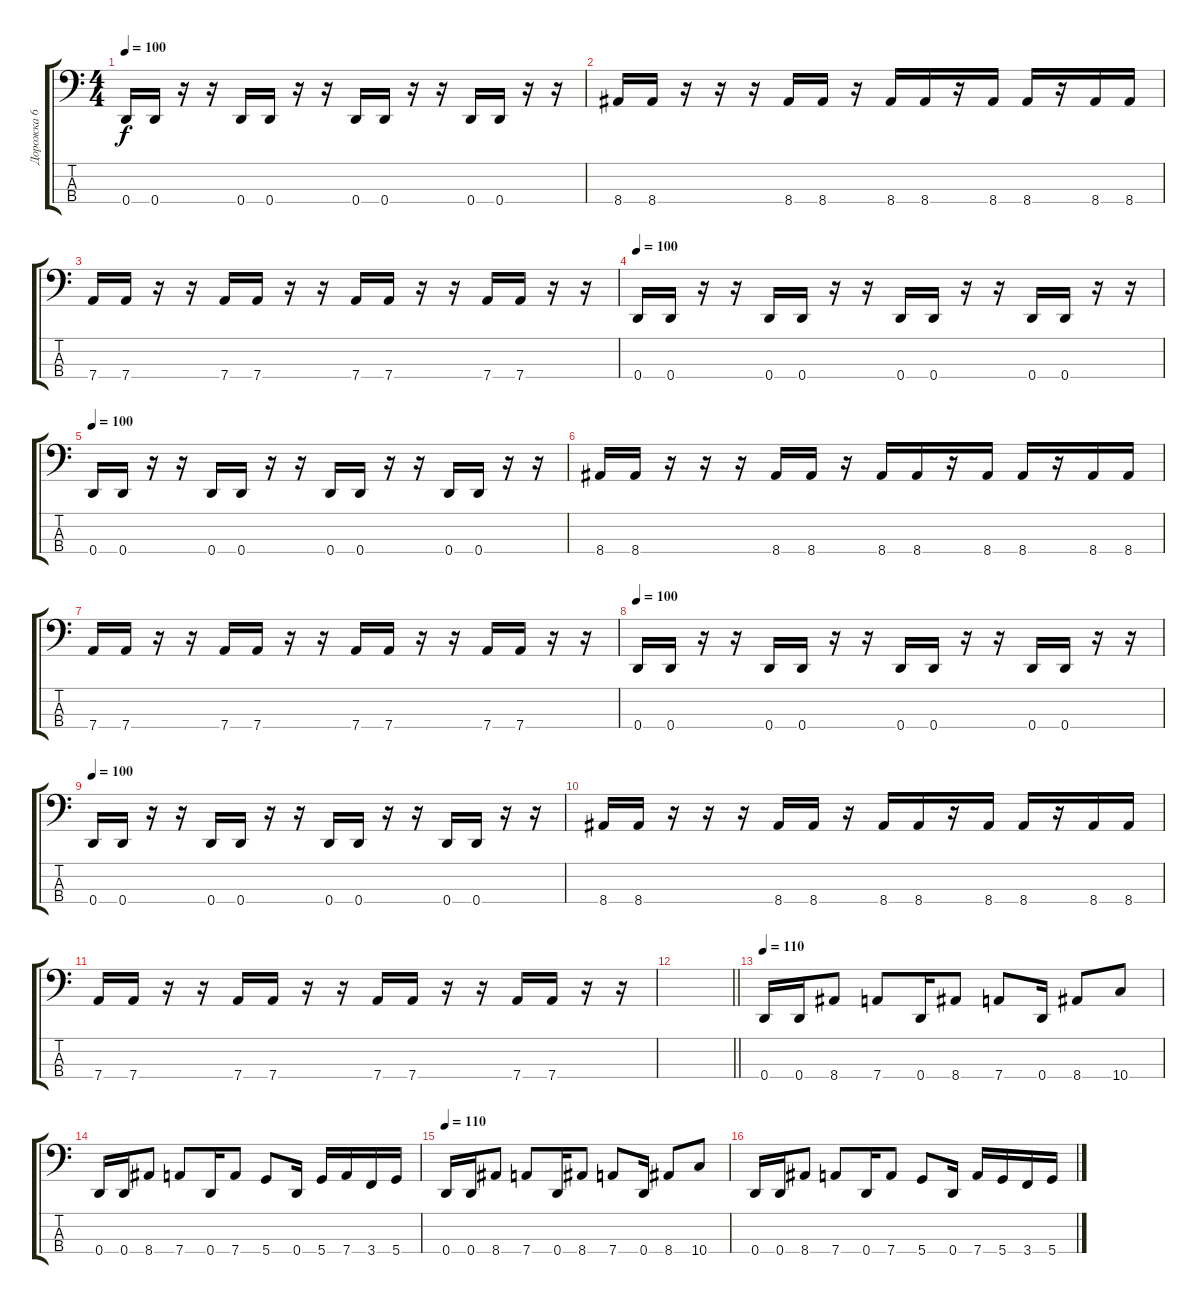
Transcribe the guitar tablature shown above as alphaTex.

\track ("Дорожка 6" "Дорожка 6") {instrument electricbassfinger}
\staff {score tabs}
\tuning (G2 D2 A1 D1) {hide}
\ts (4 4)
\tempo 100
\clef f4
\ks c
0.4.16{dy f} 0.4.16 r.16 r.16 0.4.16 0.4.16 r.16 r.16 0.4.16 0.4.16 r.16 r.16 0.4.16 0.4.16 r.16 r.16 |
8.4.16 8.4.16 r.16 r.16 r.16 8.4.16 8.4.16 r.16 8.4.16 8.4.16 r.16 8.4.16 8.4.16 r.16 8.4.16 8.4.16 |
7.4.16 7.4.16 r.16 r.16 7.4.16 7.4.16 r.16 r.16 7.4.16 7.4.16 r.16 r.16 7.4.16 7.4.16 r.16 r.16 |
\tempo 100
0.4.16 0.4.16 r.16 r.16 0.4.16 0.4.16 r.16 r.16 0.4.16 0.4.16 r.16 r.16 0.4.16 0.4.16 r.16 r.16 |
\tempo 100
0.4.16 0.4.16 r.16 r.16 0.4.16 0.4.16 r.16 r.16 0.4.16 0.4.16 r.16 r.16 0.4.16 0.4.16 r.16 r.16 |
8.4.16 8.4.16 r.16 r.16 r.16 8.4.16 8.4.16 r.16 8.4.16 8.4.16 r.16 8.4.16 8.4.16 r.16 8.4.16 8.4.16 |
7.4.16 7.4.16 r.16 r.16 7.4.16 7.4.16 r.16 r.16 7.4.16 7.4.16 r.16 r.16 7.4.16 7.4.16 r.16 r.16 |
\tempo 100
0.4.16 0.4.16 r.16 r.16 0.4.16 0.4.16 r.16 r.16 0.4.16 0.4.16 r.16 r.16 0.4.16 0.4.16 r.16 r.16 |
\tempo 100
0.4.16 0.4.16 r.16 r.16 0.4.16 0.4.16 r.16 r.16 0.4.16 0.4.16 r.16 r.16 0.4.16 0.4.16 r.16 r.16 |
8.4.16 8.4.16 r.16 r.16 r.16 8.4.16 8.4.16 r.16 8.4.16 8.4.16 r.16 8.4.16 8.4.16 r.16 8.4.16 8.4.16 |
7.4.16 7.4.16 r.16 r.16 7.4.16 7.4.16 r.16 r.16 7.4.16 7.4.16 r.16 r.16 7.4.16 7.4.16 r.16 r.16 |
\barLineRight lightlight
|
\tempo 110
0.4.16 0.4.16 8.4.8 7.4.8 0.4.16 8.4.8 7.4.8 0.4.16 8.4.8 10.4.8 |
0.4.16 0.4.16 8.4.8 7.4.8 0.4.16 7.4.8 5.4.8 0.4.16 5.4.16 7.4.16 3.4.16 5.4.16 |
\tempo 110
0.4.16 0.4.16 8.4.8 7.4.8 0.4.16 8.4.8 7.4.8 0.4.16 8.4.8 10.4.8 |
0.4.16 0.4.16 8.4.8 7.4.8 0.4.16 7.4.8 5.4.8 0.4.16 7.4.16 5.4.16 3.4.16 5.4.16
